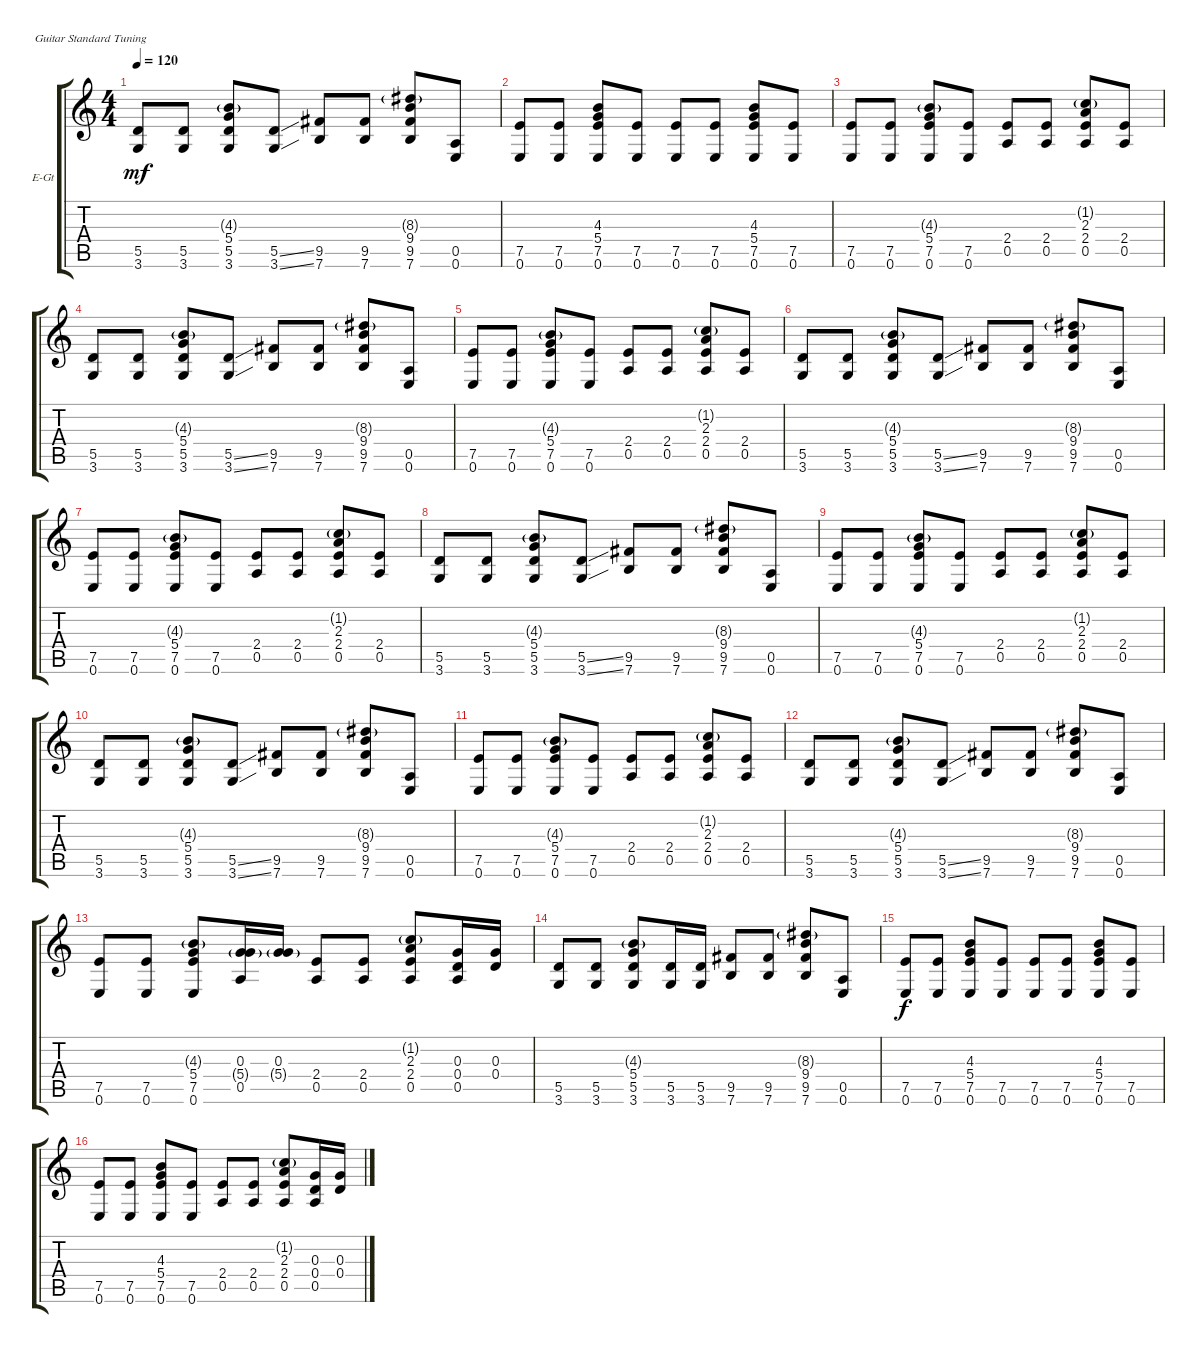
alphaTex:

\defaultSystemsLayout 4
\bracketExtendMode groupsimilarinstruments
\firstSystemTrackNameOrientation horizontal
\otherSystemsTrackNameOrientation horizontal
\track ("Electric Guitar" "E-Gt") {instrument electricguitarclean}
\staff {score tabs}
\tuning (E4 B3 G3 D3 A2 E2)
\ts (4 4)
\tempo 120
\clef g2
\ks c
(3.6 5.5).8{dy mf} (5.5 3.6).8 (3.6 5.5 5.4 4.3{g}).8 (3.6{ss} 5.5{ss}).8 (7.6 9.5).8 (7.6 9.5).8 (7.6 9.5 9.4 8.3{g}).8 (0.5 0.6).8 |
(0.6 7.5).8 (7.5 0.6).8 (0.6 7.5 5.4 4.3).8 (0.6 7.5).8 (0.6 7.5).8 (7.5 0.6).8 (0.6 7.5 5.4 4.3).8 (0.6 7.5).8 |
(7.5 0.6).8 (7.5 0.6).8 (0.6 7.5 5.4 4.3{g}).8 (7.5 0.6).8 (0.5 2.4).8 (2.4 0.5).8 (2.4 0.5 2.3 1.2{g}).8 (2.4 0.5).8 |
(3.6 5.5).8 (5.5 3.6).8 (3.6 5.5 5.4 4.3{g}).8 (3.6{ss} 5.5{ss}).8 (7.6 9.5).8 (7.6 9.5).8 (7.6 9.5 9.4 8.3{g}).8 (0.5 0.6).8 |
(7.5 0.6).8 (7.5 0.6).8 (0.6 7.5 5.4 4.3{g}).8 (7.5 0.6).8 (0.5 2.4).8 (2.4 0.5).8 (2.4 0.5 2.3 1.2{g}).8 (2.4 0.5).8 |
(3.6 5.5).8 (5.5 3.6).8 (3.6 5.5 5.4 4.3{g}).8 (3.6{ss} 5.5{ss}).8 (7.6 9.5).8 (7.6 9.5).8 (7.6 9.5 9.4 8.3{g}).8 (0.5 0.6).8 |
(7.5 0.6).8 (7.5 0.6).8 (0.6 7.5 5.4 4.3{g}).8 (7.5 0.6).8 (0.5 2.4).8 (2.4 0.5).8 (2.4 0.5 2.3 1.2{g}).8 (2.4 0.5).8 |
(3.6 5.5).8 (5.5 3.6).8 (3.6 5.5 5.4 4.3{g}).8 (3.6{ss} 5.5{ss}).8 (7.6 9.5).8 (7.6 9.5).8 (7.6 9.5 9.4 8.3{g}).8 (0.5 0.6).8 |
(7.5 0.6).8 (7.5 0.6).8 (0.6 7.5 5.4 4.3{g}).8 (7.5 0.6).8 (0.5 2.4).8 (2.4 0.5).8 (2.4 0.5 2.3 1.2{g}).8 (2.4 0.5).8 |
(3.6 5.5).8 (5.5 3.6).8 (3.6 5.5 5.4 4.3{g}).8 (3.6{ss} 5.5{ss}).8 (7.6 9.5).8 (7.6 9.5).8 (7.6 9.5 9.4 8.3{g}).8 (0.5 0.6).8 |
(7.5 0.6).8 (7.5 0.6).8 (0.6 7.5 5.4 4.3{g}).8 (7.5 0.6).8 (0.5 2.4).8 (2.4 0.5).8 (2.4 0.5 2.3 1.2{g}).8 (2.4 0.5).8 |
(3.6 5.5).8 (5.5 3.6).8 (3.6 5.5 5.4 4.3{g}).8 (3.6{ss} 5.5{ss}).8 (7.6 9.5).8 (7.6 9.5).8 (7.6 9.5 9.4 8.3{g}).8 (0.5 0.6).8 |
(7.5 0.6).8 (7.5 0.6).8 (0.6 7.5 5.4 4.3{g}).8 (0.5 5.4{g} 0.3).16 (0.3 5.4{g}).16 (0.5 2.4).8 (0.5 2.4).8 (2.4 0.5 2.3 1.2{g}).8 (0.5 0.4 0.3).16 (0.3 0.4).16 |
(3.6 5.5).8 (5.5 3.6).8 (3.6 5.5 5.4 4.3{g}).8 (5.5 3.6).16 (5.5 3.6).16 (7.6 9.5).8 (7.6 9.5).8 (7.6 9.5 9.4 8.3{g}).8 (0.5 0.6).8 |
(0.6 7.5).8{dy f} (7.5 0.6).8 (0.6 7.5 5.4 4.3).8 (0.6 7.5).8 (0.6 7.5).8 (7.5 0.6).8 (0.6 7.5 5.4 4.3).8 (0.6 7.5).8 |
(0.6 7.5).8 (7.5 0.6).8 (0.6 7.5 5.4 4.3).8 (0.6 7.5).8 (0.5 2.4).8 (0.5 2.4).8 (2.4 0.5 2.3 1.2{g}).8 (0.5 0.4 0.3).16 (0.3 0.4).16
